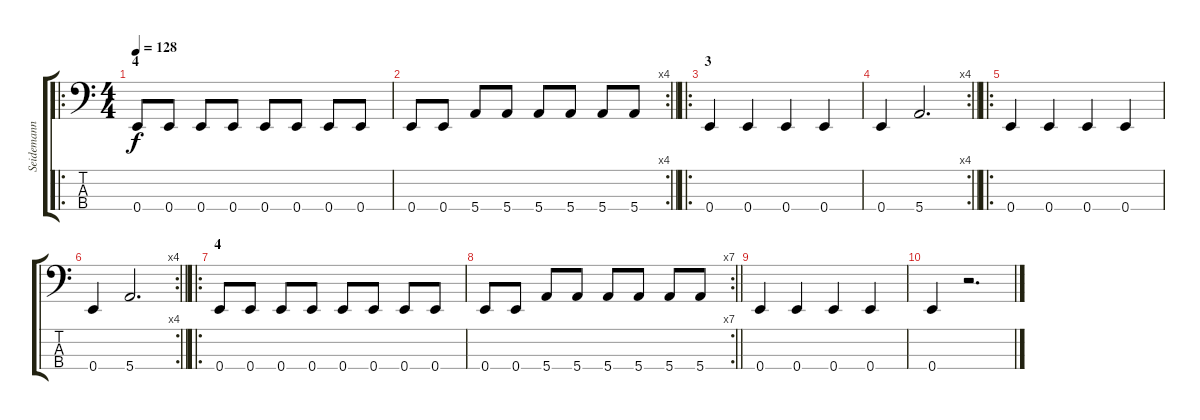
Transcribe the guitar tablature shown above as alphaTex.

\track ("Seidemann" "Seidemann") {instrument electricbassfinger}
\staff {score tabs}
\tuning (G2 D2 A1 E1) {hide}
\ro
\ts (4 4)
\section ("" "4")
\tempo 128
\clef f4
\ks c
0.4.8{dy f} 0.4.8 0.4.8 0.4.8 0.4.8 0.4.8 0.4.8 0.4.8 |
\rc 4
\barLineRight lightlight
0.4.8 0.4.8 5.4.8 5.4.8 5.4.8 5.4.8 5.4.8 5.4.8 |
\ro
\section ("" "3")
0.4.4 0.4.4 0.4.4 0.4.4 |
\rc 4
\barLineRight lightlight
0.4.4 5.4.2{d} |
\ro
0.4.4 0.4.4 0.4.4 0.4.4 |
\rc 4
\barLineRight lightlight
0.4.4 5.4.2{d} |
\ro
\section ("" "4")
0.4.8 0.4.8 0.4.8 0.4.8 0.4.8 0.4.8 0.4.8 0.4.8 |
\rc 7
\barLineRight lightlight
0.4.8 0.4.8 5.4.8 5.4.8 5.4.8 5.4.8 5.4.8 5.4.8 |
0.4.4 0.4.4 0.4.4 0.4.4 |
0.4.4 r.2{d}
